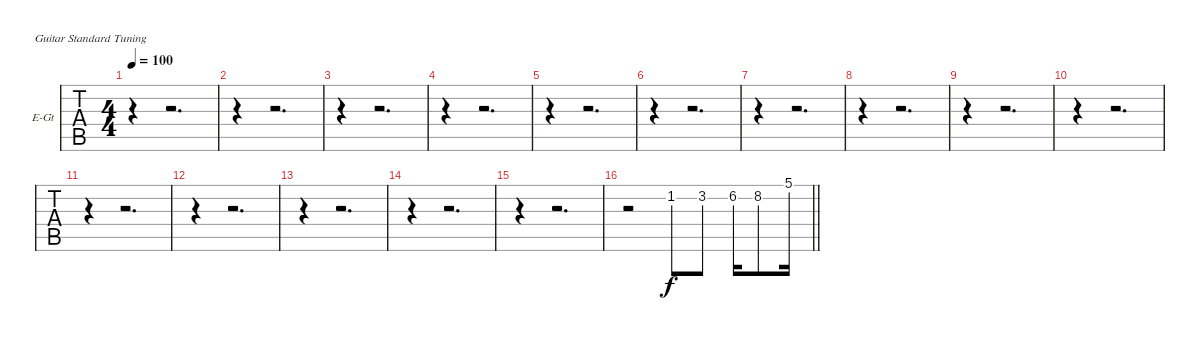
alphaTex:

\bracketExtendMode groupsimilarinstruments
\firstSystemTrackNameOrientation horizontal
\otherSystemsTrackNameOrientation horizontal
\track ("Guitarra 4" "E-Gt") {instrument electricguitarjazz}
\staff {tabs}
\tuning (E4 B3 G3 D3 A2 E2)
\ts (4 4)
\tempo 100
\clef g2
\ks c
r.4{dy f} r.2{d} |
r.4 r.2{d} |
r.4 r.2{d} |
r.4 r.2{d} |
r.4 r.2{d} |
r.4 r.2{d} |
r.4 r.2{d} |
r.4 r.2{d} |
r.4 r.2{d} |
r.4 r.2{d} |
r.4 r.2{d} |
r.4 r.2{d} |
r.4 r.2{d} |
r.4 r.2{d} |
r.4 r.2{d} |
\barLineRight lightlight
r.2 1.2.8 3.2.8 6.2.16 8.2.8 5.1.16
